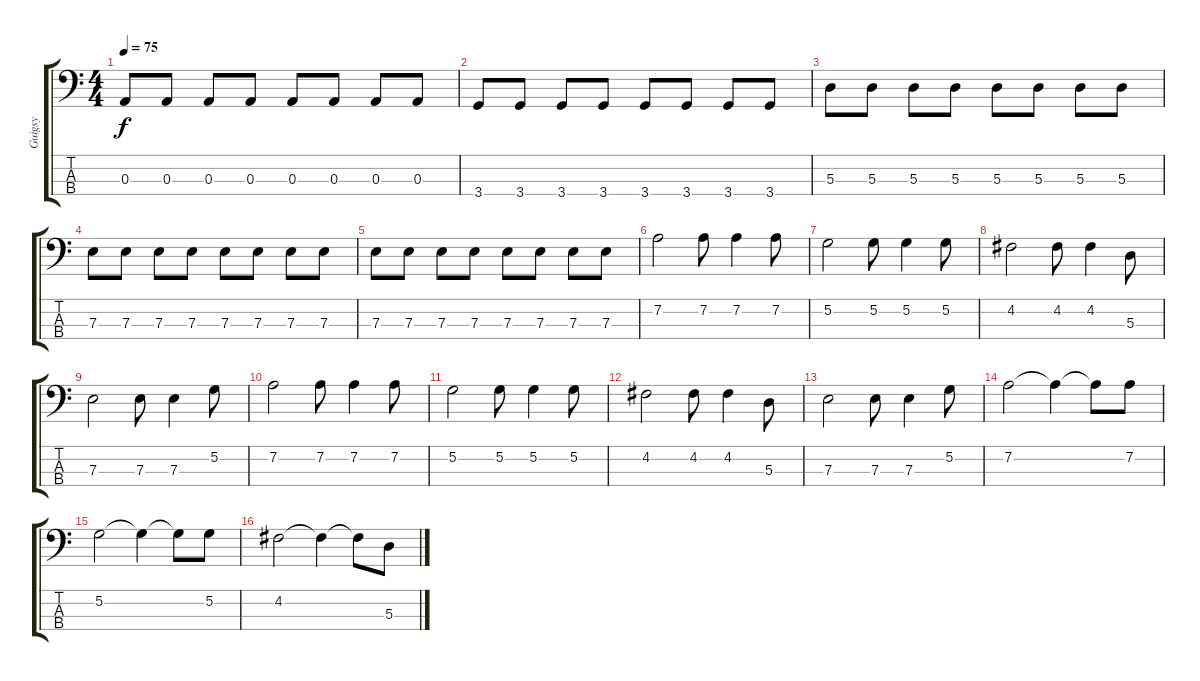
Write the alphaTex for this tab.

\track ("Guigsy" "Guigsy") {instrument electricbasspick}
\staff {score tabs}
\tuning (G2 D2 A1 E1) {hide}
\ts (4 4)
\tempo 75
\clef f4
\ks c
0.3.8{dy f} 0.3.8 0.3.8 0.3.8 0.3.8 0.3.8 0.3.8 0.3.8 |
3.4.8 3.4.8 3.4.8 3.4.8 3.4.8 3.4.8 3.4.8 3.4.8 |
5.3.8 5.3.8 5.3.8 5.3.8 5.3.8 5.3.8 5.3.8 5.3.8 |
7.3.8 7.3.8 7.3.8 7.3.8 7.3.8 7.3.8 7.3.8 7.3.8 |
7.3.8 7.3.8 7.3.8 7.3.8 7.3.8 7.3.8 7.3.8 7.3.8 |
7.2.2 7.2.8 7.2.4 7.2.8 |
5.2.2 5.2.8 5.2.4 5.2.8 |
4.2.2 4.2.8 4.2.4 5.3.8 |
7.3.2 7.3.8 7.3.4 5.2.8 |
7.2.2 7.2.8 7.2.4 7.2.8 |
5.2.2 5.2.8 5.2.4 5.2.8 |
4.2.2 4.2.8 4.2.4 5.3.8 |
7.3.2 7.3.8 7.3.4 5.2.8 |
7.2.2 7.2{t}.4 7.2{t}.8 7.2.8 |
5.2.2 5.2{t}.4 5.2{t}.8 5.2.8 |
4.2.2 4.2{t}.4 4.2{t}.8 5.3.8
